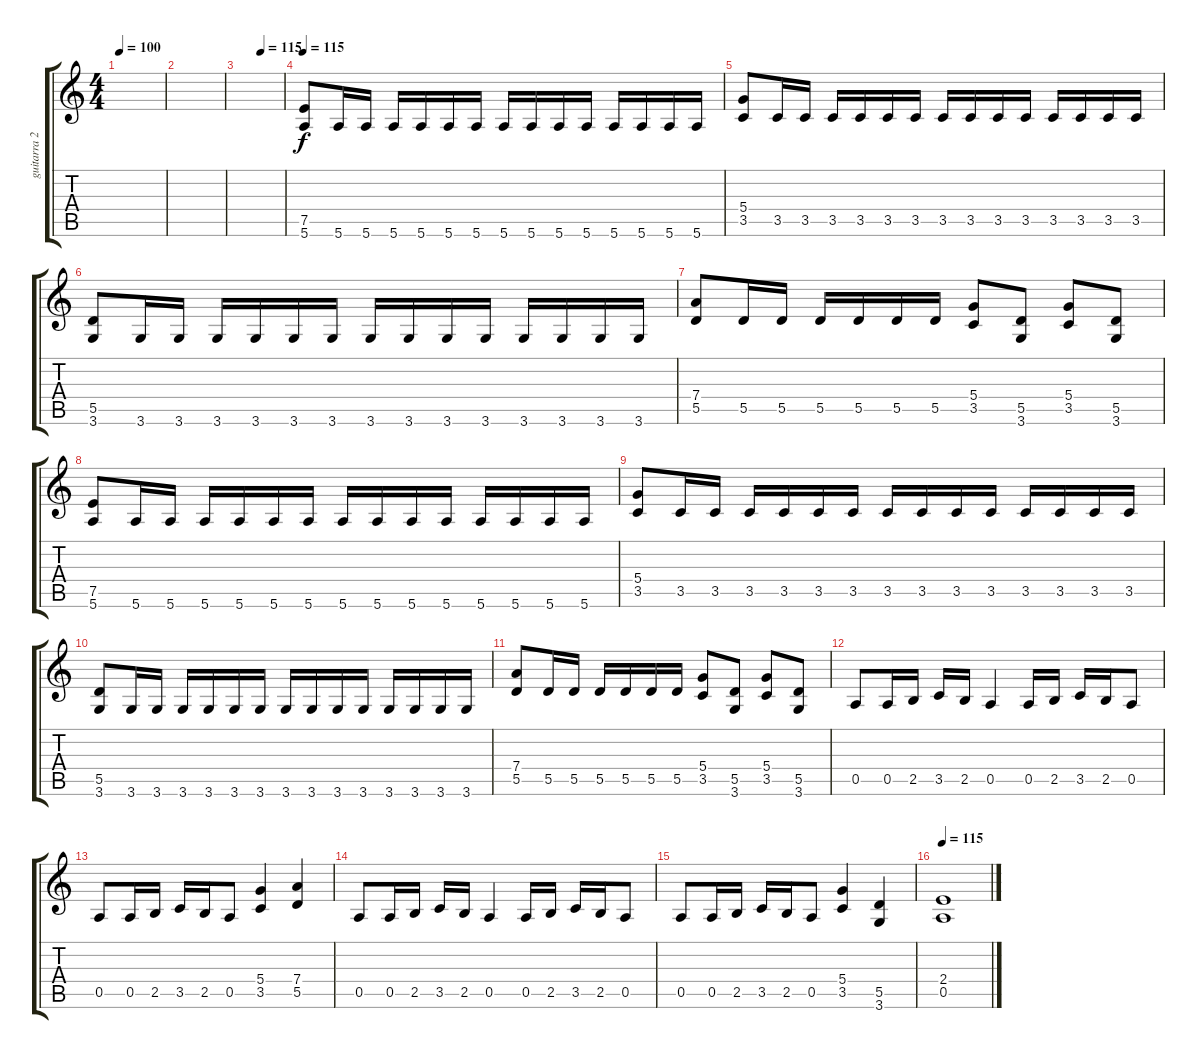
\track ("guitarra 2" "guitarra 2") {instrument overdrivenguitar}
\staff {score tabs}
\tuning (E4 B3 G3 D3 A2 E2) {hide}
\ts (4 4)
\tempo 100
\clef g2
\ks c
|
|
\tempo (115 0.5)
|
\section ("" "")
\tempo 115
(7.5 5.6).8 5.6.16 5.6.16 5.6.16 5.6.16 5.6.16 5.6.16 5.6.16 5.6.16 5.6.16 5.6.16 5.6.16 5.6.16 5.6.16 5.6.16 |
(5.4 3.5).8 3.5.16 3.5.16 3.5.16 3.5.16 3.5.16 3.5.16 3.5.16 3.5.16 3.5.16 3.5.16 3.5.16 3.5.16 3.5.16 3.5.16 |
(5.5 3.6).8 3.6.16 3.6.16 3.6.16 3.6.16 3.6.16 3.6.16 3.6.16 3.6.16 3.6.16 3.6.16 3.6.16 3.6.16 3.6.16 3.6.16 |
(7.4 5.5).8 5.5.16 5.5.16 5.5.16 5.5.16 5.5.16 5.5.16 (5.4 3.5).8 (5.5 3.6).8 (5.4 3.5).8 (5.5 3.6).8 |
(7.5 5.6).8 5.6.16 5.6.16 5.6.16 5.6.16 5.6.16 5.6.16 5.6.16 5.6.16 5.6.16 5.6.16 5.6.16 5.6.16 5.6.16 5.6.16 |
(5.4 3.5).8 3.5.16 3.5.16 3.5.16 3.5.16 3.5.16 3.5.16 3.5.16 3.5.16 3.5.16 3.5.16 3.5.16 3.5.16 3.5.16 3.5.16 |
(5.5 3.6).8 3.6.16 3.6.16 3.6.16 3.6.16 3.6.16 3.6.16 3.6.16 3.6.16 3.6.16 3.6.16 3.6.16 3.6.16 3.6.16 3.6.16 |
(7.4 5.5).8 5.5.16 5.5.16 5.5.16 5.5.16 5.5.16 5.5.16 (5.4 3.5).8 (5.5 3.6).8 (5.4 3.5).8 (5.5 3.6).8 |
0.5.8 0.5.16 2.5.16 3.5.16 2.5.16 0.5.4 0.5.16 2.5.16 3.5.16 2.5.16 0.5.8 |
0.5.8 0.5.16 2.5.16 3.5.16 2.5.16 0.5.8 (5.4 3.5).4 (7.4 5.5).4 |
0.5.8 0.5.16 2.5.16 3.5.16 2.5.16 0.5.4 0.5.16 2.5.16 3.5.16 2.5.16 0.5.8 |
0.5.8 0.5.16 2.5.16 3.5.16 2.5.16 0.5.8 (5.4 3.5).4 (5.5 3.6).4 |
\section ("" "")
\tempo 115
(2.4 0.5).1
